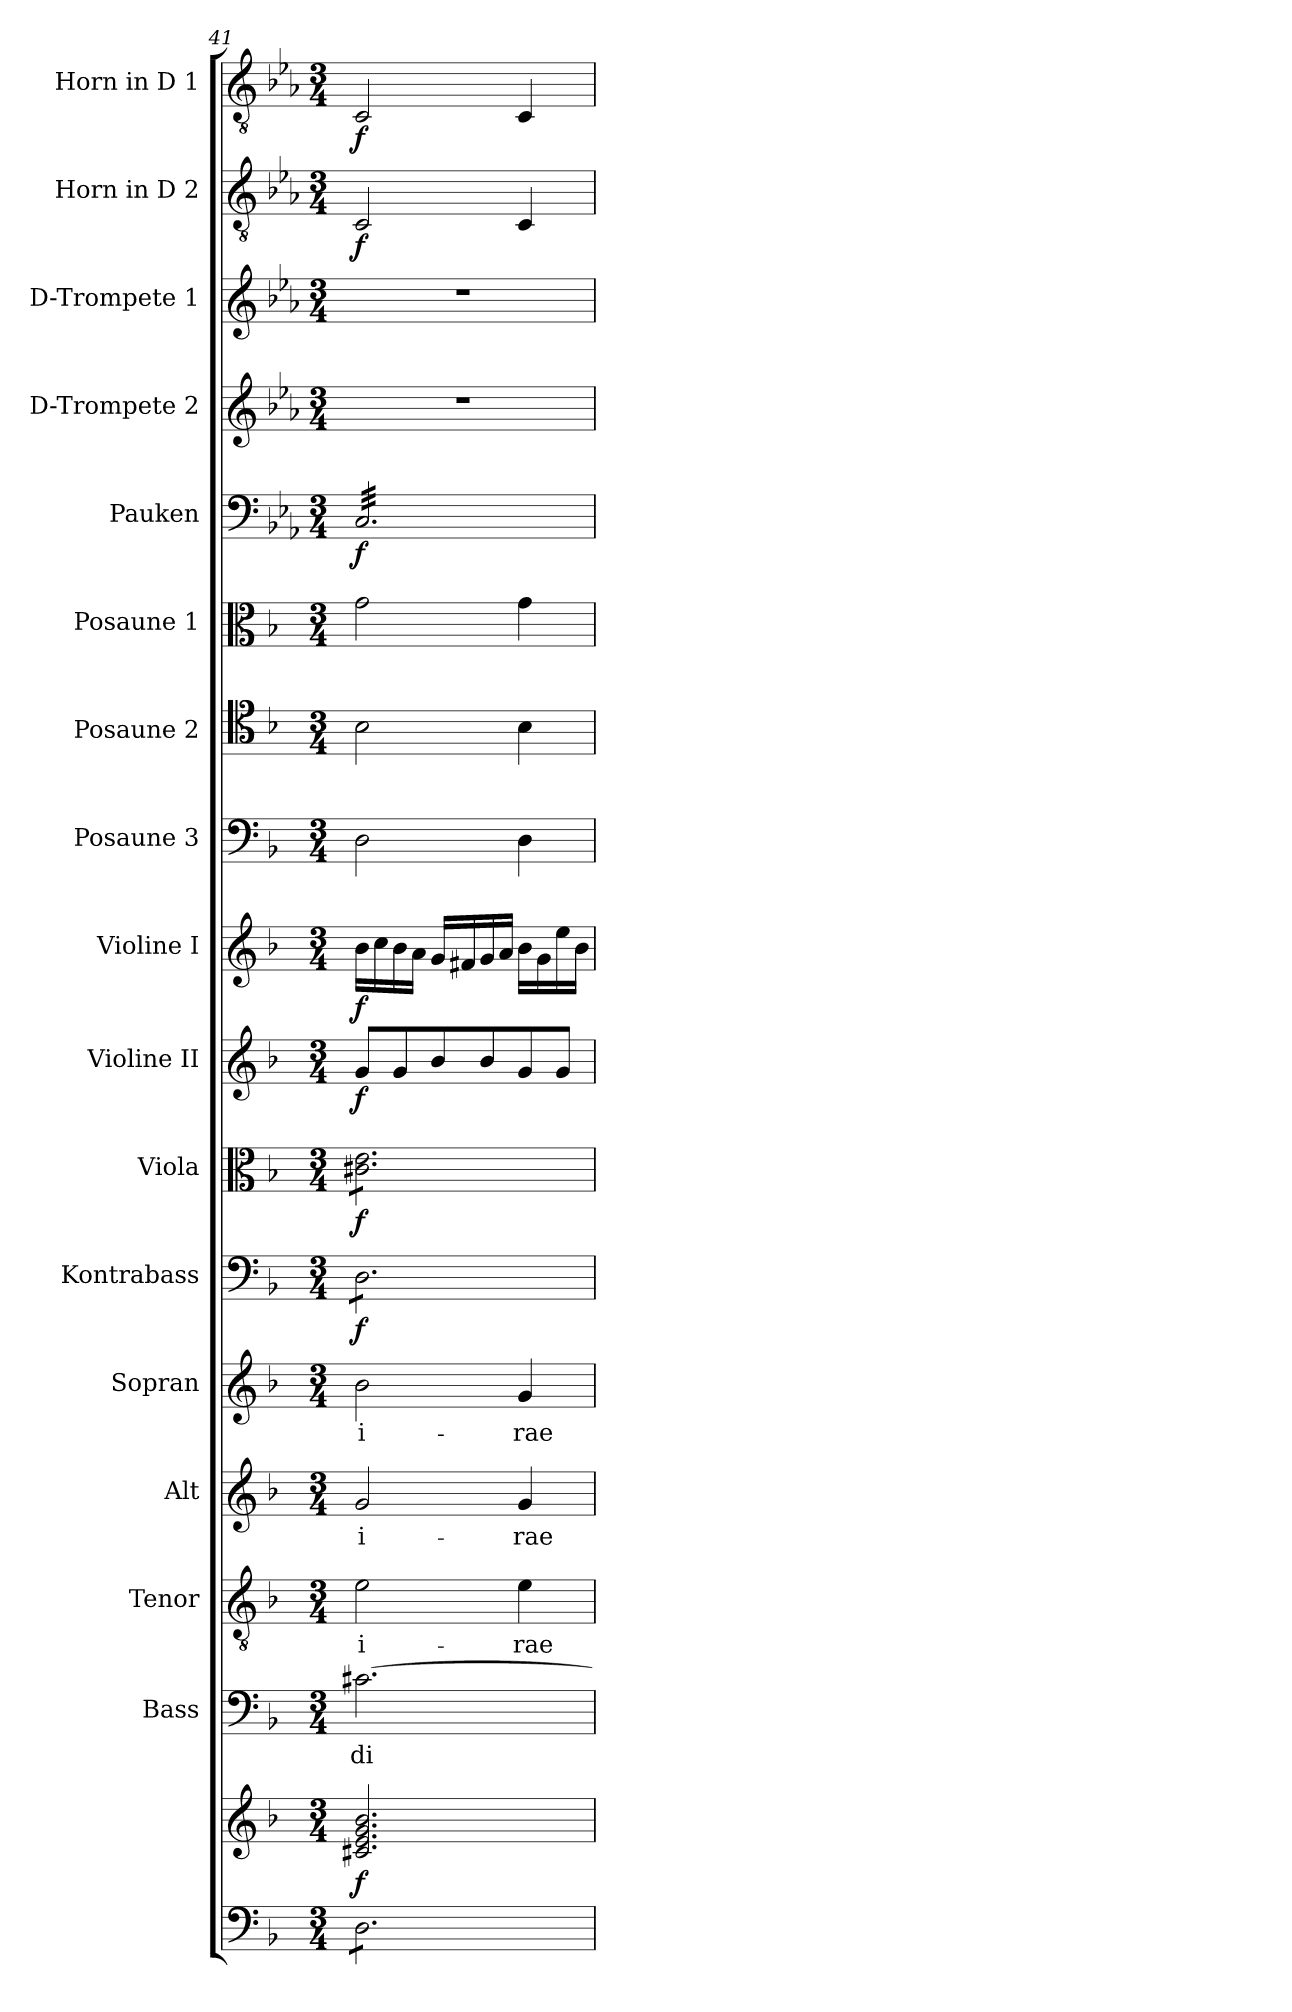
**kern	**kern	**dynam	**kern	**text	**kern	**text	**kern	**text	**kern	**text	**kern	**dynam	**kern	**dynam	**kern	**dynam	**kern	**dynam	**kern	**kern	**kern	**kern	**dynam	**kern	**kern	**kern	**dynam	**kern	**dynam
*part17	*part17	*part17	*part16	*part16	*part15	*part15	*part14	*part14	*part13	*part13	*part12	*part12	*part11	*part11	*part10	*part10	*part9	*part9	*part8	*part7	*part6	*part5	*part5	*part4	*part3	*part2	*part2	*part1	*part1
*staff18	*staff17	*staff17/18	*staff16	*staff16	*staff15	*staff15	*staff14	*staff14	*staff13	*staff13	*staff12	*staff12	*staff11	*staff11	*staff10	*staff10	*staff9	*staff9	*staff8	*staff7	*staff6	*staff5	*staff5	*staff4	*staff3	*staff2	*staff2	*staff1	*staff1
*	*	*	*I"Bass	*	*I"Tenor	*	*I"Alt	*	*I"Sopran	*	*I"Kontrabass	*	*I"Viola	*	*I"Violine II	*	*I"Violine I	*	*I"Posaune 3	*I"Posaune 2	*I"Posaune 1	*I"Pauken	*	*I"D-Trompete 2	*I"D-Trompete 1	*I"Horn in D 2	*	*I"Horn in D 1	*
*	*	*	*I'B.	*	*I'T.	*	*I'A.	*	*I'S.	*	*I'Kb.	*	*I'Vla.	*	*I'Vl. II	*	*I'Vl. I	*	*I'Pos. 3	*I'Pos. 2	*I'Pos. 1	*I'Pk.	*	*I'D Trp. 2	*I'D Trp. 1	*I'Hrn. 2	*	*I'Hrn. 1	*
!!LO:PB:g=z
*clefF4	*clefG2	*	*clefF4	*	*clefGv2	*	*clefG2	*	*clefG2	*	*clefF4	*	*clefC3	*	*clefG2	*	*clefG2	*	*clefF4	*clefC4	*clefC3	*clefF4	*	*clefG2	*clefG2	*clefGv2	*	*clefGv2	*
*	*	*	*	*	*	*	*	*	*	*	*ITrd7c12	*	*	*	*	*	*	*	*	*	*	*ITrd-1c-2	*	*ITrd-1c-2	*ITrd-1c-2	*ITrd-1c-2	*	*ITrd-1c-2	*
*k[b-]	*k[b-]	*	*k[b-]	*	*k[b-]	*	*k[b-]	*	*k[b-]	*	*k[b-]	*	*k[b-]	*	*k[b-]	*	*k[b-]	*	*k[b-]	*k[b-]	*k[b-]	*k[b-]	*	*k[b-]	*k[b-]	*k[b-]	*	*k[b-]	*
*F:	*F:	*	*F:	*	*F:	*	*F:	*	*F:	*	*F:	*	*F:	*	*F:	*	*F:	*	*F:	*F:	*F:	*F:	*	*F:	*F:	*F:	*	*F:	*
*M3/4	*M3/4	*	*M3/4	*	*M3/4	*	*M3/4	*	*M3/4	*	*M3/4	*	*M3/4	*	*M3/4	*	*M3/4	*	*M3/4	*M3/4	*M3/4	*M3/4	*	*M3/4	*M3/4	*M3/4	*	*M3/4	*
=41	=41	=41	=41	=41	=41	=41	=41	=41	=41	=41	=41	=41	=41	=41	=41	=41	=41	=41	=41	=41	=41	=41	=41	=41	=41	=41	=41	=41	=41
!	!	!LO:DY:b	!	!LO:LY:b	!	!LO:LY:b	!	!LO:LY:b	!	!LO:LY:b	!	!LO:DY:b	!	!LO:DY:b	!	!LO:DY:b	!	!LO:DY:b	!	!	!	!	!LO:DY:b	!	!	!	!LO:DY:b	!	!LO:DY:b
*tremolo	*	*	*	*	*	*	*	*	*	*	*	*	*	*	*	*	*	*	*	*	*	*	*	*	*	*	*	*	*
*	*	*	*	*	*	*	*	*	*	*	*tremolo	*	*	*	*	*	*	*	*	*	*	*	*	*	*	*	*	*	*
*	*	*	*	*	*	*	*	*	*	*	*	*	*tremolo	*	*	*	*	*	*	*	*	*	*	*	*	*	*	*	*
*	*	*	*	*	*	*	*	*	*	*	*	*	*	*	*	*	*	*	*	*	*	*tremolo	*	*	*	*	*	*	*
8D\L	2.c#X/ 2.e/ 2.g/ 2.b-/	f	[2.c#X\	di-	2e\	i-	2g/	i-	2b-\	i-	8DD\L	f	8c#X\ 8e\L	f	8g/L	f	16b-\LL	f	2D\	2B-\	2g\	32D/LLL	f	2.r	2.r	2D/	f	2D/	f
.	.	.	.	.	.	.	.	.	.	.	.	.	.	.	.	.	.	.	.	.	.	32D/	.	.	.	.	.	.	.
.	.	.	.	.	.	.	.	.	.	.	.	.	.	.	.	.	16cc\	.	.	.	.	32D/	.	.	.	.	.	.	.
.	.	.	.	.	.	.	.	.	.	.	.	.	.	.	.	.	.	.	.	.	.	32D/	.	.	.	.	.	.	.
8D\	.	.	.	.	.	.	.	.	.	.	8DD\	.	8c#X\ 8e\	.	8g/	.	16b-\	.	.	.	.	32D/	.	.	.	.	.	.	.
.	.	.	.	.	.	.	.	.	.	.	.	.	.	.	.	.	.	.	.	.	.	32D/	.	.	.	.	.	.	.
.	.	.	.	.	.	.	.	.	.	.	.	.	.	.	.	.	16a\JJ	.	.	.	.	32D/	.	.	.	.	.	.	.
.	.	.	.	.	.	.	.	.	.	.	.	.	.	.	.	.	.	.	.	.	.	32D/	.	.	.	.	.	.	.
8D\	.	.	.	.	.	.	.	.	.	.	8DD\	.	8c#X\ 8e\	.	8b-/	.	16g/LL	.	.	.	.	32D/	.	.	.	.	.	.	.
.	.	.	.	.	.	.	.	.	.	.	.	.	.	.	.	.	.	.	.	.	.	32D/	.	.	.	.	.	.	.
.	.	.	.	.	.	.	.	.	.	.	.	.	.	.	.	.	16f#X/	.	.	.	.	32D/	.	.	.	.	.	.	.
.	.	.	.	.	.	.	.	.	.	.	.	.	.	.	.	.	.	.	.	.	.	32D/	.	.	.	.	.	.	.
8D\	.	.	.	.	.	.	.	.	.	.	8DD\	.	8c#X\ 8e\	.	8b-/	.	16g/	.	.	.	.	32D/	.	.	.	.	.	.	.
.	.	.	.	.	.	.	.	.	.	.	.	.	.	.	.	.	.	.	.	.	.	32D/	.	.	.	.	.	.	.
.	.	.	.	.	.	.	.	.	.	.	.	.	.	.	.	.	16a/JJ	.	.	.	.	32D/	.	.	.	.	.	.	.
.	.	.	.	.	.	.	.	.	.	.	.	.	.	.	.	.	.	.	.	.	.	32D/	.	.	.	.	.	.	.
!	!	!	!	!	!	!LO:LY:b	!	!LO:LY:b	!	!LO:LY:b	!	!	!	!	!	!	!	!	!	!	!	!	!	!	!	!	!	!	!
8D\	.	.	.	.	4e\	-rae	4g/	-rae	4g/	-rae	8DD\	.	8c#X\ 8e\	.	8g/	.	16b-\LL	.	4D\	4B-\	4g\	32D/	.	.	.	4D/	.	4D/	.
.	.	.	.	.	.	.	.	.	.	.	.	.	.	.	.	.	.	.	.	.	.	32D/	.	.	.	.	.	.	.
.	.	.	.	.	.	.	.	.	.	.	.	.	.	.	.	.	16g\	.	.	.	.	32D/	.	.	.	.	.	.	.
.	.	.	.	.	.	.	.	.	.	.	.	.	.	.	.	.	.	.	.	.	.	32D/	.	.	.	.	.	.	.
8D\J	.	.	.	.	.	.	.	.	.	.	8DD\J	.	8c#X\ 8e\J	.	8g/J	.	16ee\	.	.	.	.	32D/	.	.	.	.	.	.	.
*	*	*	*	*	*	*	*	*	*	*	*	*	*Xtremolo	*	*	*	*	*	*	*	*	*	*	*	*	*	*	*	*
*	*	*	*	*	*	*	*	*	*	*	*Xtremolo	*	*	*	*	*	*	*	*	*	*	*	*	*	*	*	*	*	*
*Xtremolo	*	*	*	*	*	*	*	*	*	*	*	*	*	*	*	*	*	*	*	*	*	*	*	*	*	*	*	*	*
.	.	.	.	.	.	.	.	.	.	.	.	.	.	.	.	.	.	.	.	.	.	32D/	.	.	.	.	.	.	.
.	.	.	.	.	.	.	.	.	.	.	.	.	.	.	.	.	16b-\JJ	.	.	.	.	32D/	.	.	.	.	.	.	.
.	.	.	.	.	.	.	.	.	.	.	.	.	.	.	.	.	.	.	.	.	.	32D/JJJ	.	.	.	.	.	.	.
*	*	*	*	*	*	*	*	*	*	*	*	*	*	*	*	*	*	*	*	*	*	*Xtremolo	*	*	*	*	*	*	*
=	=	=	=	=	=	=	=	=	=	=	=	=	=	=	=	=	=	=	=	=	=	=	=	=	=	=	=	=	=
*-	*-	*-	*-	*-	*-	*-	*-	*-	*-	*-	*-	*-	*-	*-	*-	*-	*-	*-	*-	*-	*-	*-	*-	*-	*-	*-	*-	*-	*-
